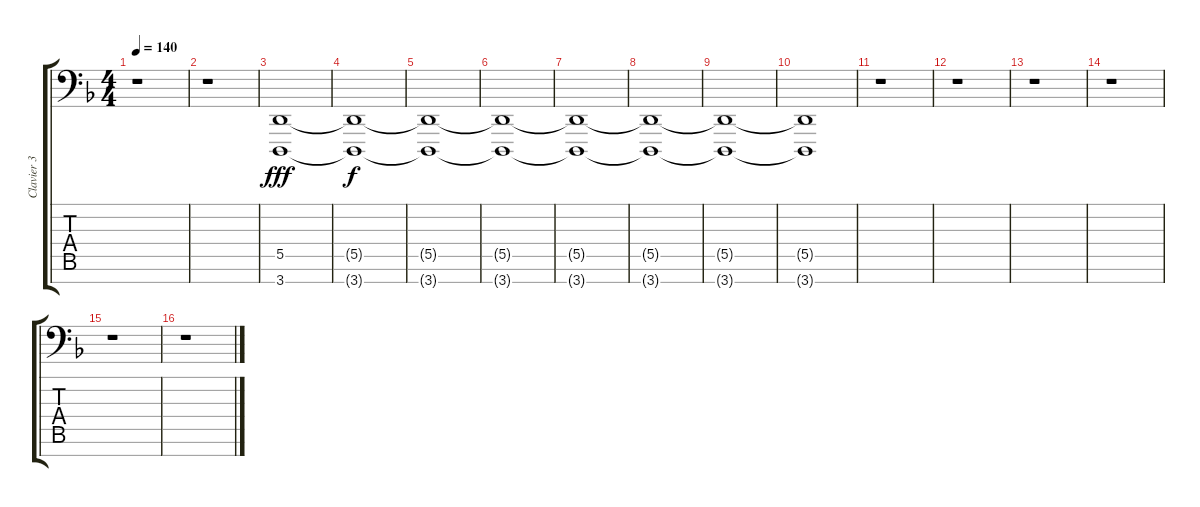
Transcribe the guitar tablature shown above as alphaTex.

\track ("Clavier 3" "Clavier 3") {instrument pad3polysynth}
\staff {score tabs}
\tuning (E3 B2 G2 D2 A1 E1 B0) {hide}
\ts (4 4)
\tempo 140
\clef f4
\ks f
r.1{dy fff instrument pad3polysynth} |
r.1 |
(5.5 3.7).1 |
(5.5{t} 3.7{t}).1{dy f} |
(5.5{t} 3.7{t}).1 |
(5.5{t} 3.7{t}).1 |
(5.5{t} 3.7{t}).1 |
(5.5{t} 3.7{t}).1 |
(5.5{t} 3.7{t}).1 |
(5.5{t} 3.7{t}).1 |
r.1 |
r.1 |
r.1 |
r.1 |
r.1 |
r.1
